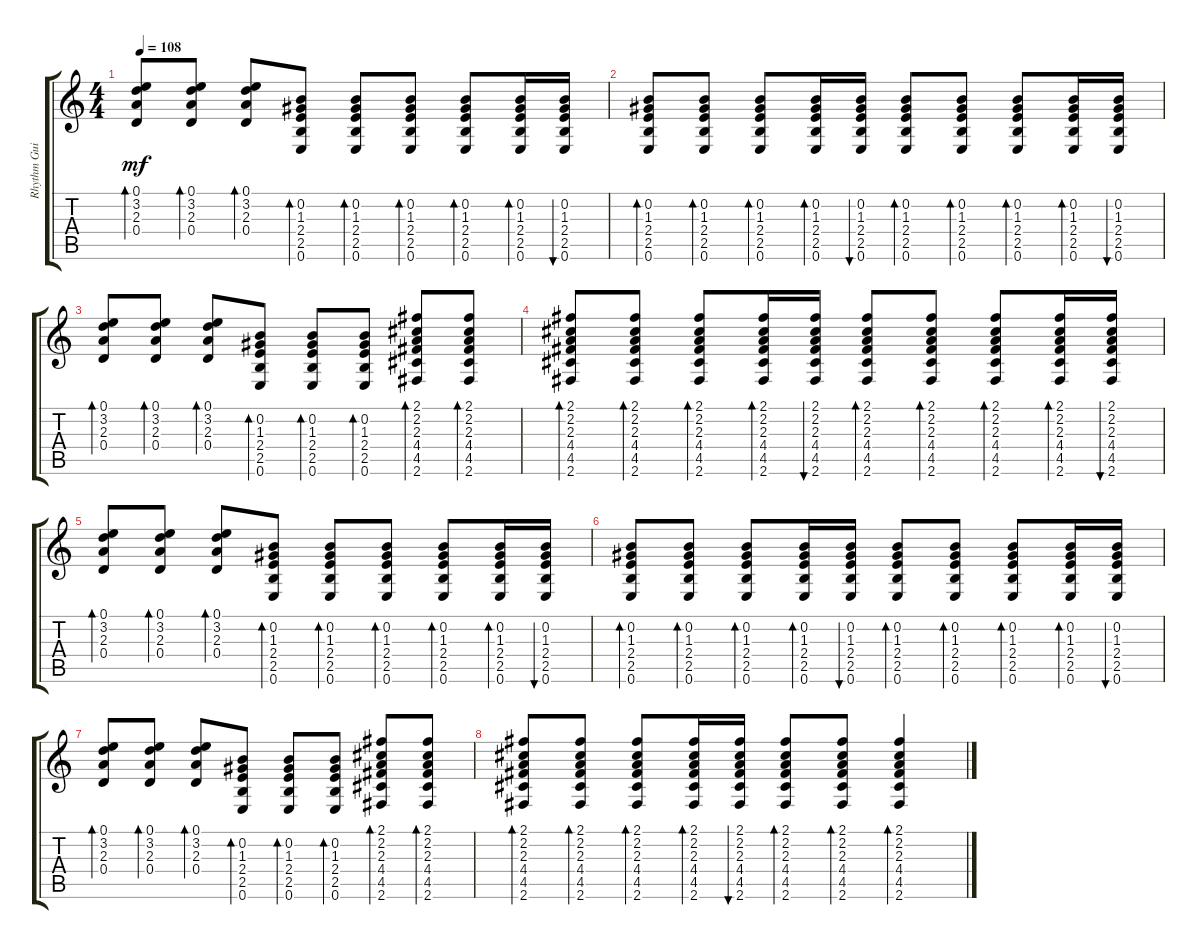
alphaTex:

\track ("Rhythm Guitar" "Rhythm Gui") {instrument overdrivenguitar}
\staff {score tabs}
\tuning (E4 B3 G3 D3 A2 E2) {hide}
\ts (4 4)
\tempo 108
\clef g2
\ks c
(0.1 3.2 2.3 0.4).8{bd 30 dy mf} (0.1 3.2 2.3 0.4).8{bd 30} (0.1 3.2 2.3 0.4).8{bd 30} (0.2 1.3 2.4 2.5 0.6).8{bd 30} (0.2 1.3 2.4 2.5 0.6).8{bd 30} (0.2 1.3 2.4 2.5 0.6).8{bd 30} (0.2 1.3 2.4 2.5 0.6).8{bd 30} (0.2 1.3 2.4 2.5 0.6).16{bd 30} (0.2 1.3 2.4 2.5 0.6).16{bu 30} |
(0.2 1.3 2.4 2.5 0.6).8{bd 30} (0.2 1.3 2.4 2.5 0.6).8{bd 30} (0.2 1.3 2.4 2.5 0.6).8{bd 30} (0.2 1.3 2.4 2.5 0.6).16{bd 30} (0.2 1.3 2.4 2.5 0.6).16{bu 30} (0.2 1.3 2.4 2.5 0.6).8{bd 30} (0.2 1.3 2.4 2.5 0.6).8{bd 30} (0.2 1.3 2.4 2.5 0.6).8{bd 30} (0.2 1.3 2.4 2.5 0.6).16{bd 30} (0.2 1.3 2.4 2.5 0.6).16{bu 30} |
(0.1 3.2 2.3 0.4).8{bd 30} (0.1 3.2 2.3 0.4).8{bd 30} (0.1 3.2 2.3 0.4).8{bd 30} (0.2 1.3 2.4 2.5 0.6).8{bd 30} (0.2 1.3 2.4 2.5 0.6).8{bd 30} (0.2 1.3 2.4 2.5 0.6).8{bd 30} (2.1 2.2 2.3 4.4 4.5 2.6).8{bd 30} (2.1 2.2 2.3 4.4 4.5 2.6).8{bd 30} |
(2.1 2.2 2.3 4.4 4.5 2.6).8{bd 30} (2.1 2.2 2.3 4.4 4.5 2.6).8{bd 30} (2.1 2.2 2.3 4.4 4.5 2.6).8{bd 30} (2.1 2.2 2.3 4.4 4.5 2.6).16{bd 30} (2.1 2.2 2.3 4.4 4.5 2.6).16{bu 30} (2.1 2.2 2.3 4.4 4.5 2.6).8{bd 30} (2.1 2.2 2.3 4.4 4.5 2.6).8{bd 30} (2.1 2.2 2.3 4.4 4.5 2.6).8{bd 30} (2.1 2.2 2.3 4.4 4.5 2.6).16{bd 30} (2.1 2.2 2.3 4.4 4.5 2.6).16{bu 30} |
(0.1 3.2 2.3 0.4).8{bd 30} (0.1 3.2 2.3 0.4).8{bd 30} (0.1 3.2 2.3 0.4).8{bd 30} (0.2 1.3 2.4 2.5 0.6).8{bd 30} (0.2 1.3 2.4 2.5 0.6).8{bd 30} (0.2 1.3 2.4 2.5 0.6).8{bd 30} (0.2 1.3 2.4 2.5 0.6).8{bd 30} (0.2 1.3 2.4 2.5 0.6).16{bd 30} (0.2 1.3 2.4 2.5 0.6).16{bu 30} |
(0.2 1.3 2.4 2.5 0.6).8{bd 30} (0.2 1.3 2.4 2.5 0.6).8{bd 30} (0.2 1.3 2.4 2.5 0.6).8{bd 30} (0.2 1.3 2.4 2.5 0.6).16{bd 30} (0.2 1.3 2.4 2.5 0.6).16{bu 30} (0.2 1.3 2.4 2.5 0.6).8{bd 30} (0.2 1.3 2.4 2.5 0.6).8{bd 30} (0.2 1.3 2.4 2.5 0.6).8{bd 30} (0.2 1.3 2.4 2.5 0.6).16{bd 30} (0.2 1.3 2.4 2.5 0.6).16{bu 30} |
(0.1 3.2 2.3 0.4).8{bd 30} (0.1 3.2 2.3 0.4).8{bd 30} (0.1 3.2 2.3 0.4).8{bd 30} (0.2 1.3 2.4 2.5 0.6).8{bd 30} (0.2 1.3 2.4 2.5 0.6).8{bd 30} (0.2 1.3 2.4 2.5 0.6).8{bd 30} (2.1 2.2 2.3 4.4 4.5 2.6).8{bd 30} (2.1 2.2 2.3 4.4 4.5 2.6).8{bd 30} |
(2.1 2.2 2.3 4.4 4.5 2.6).8{bd 30} (2.1 2.2 2.3 4.4 4.5 2.6).8{bd 30} (2.1 2.2 2.3 4.4 4.5 2.6).8{bd 30} (2.1 2.2 2.3 4.4 4.5 2.6).16{bd 30} (2.1 2.2 2.3 4.4 4.5 2.6).16{bu 30} (2.1 2.2 2.3 4.4 4.5 2.6).8{bd 30} (2.1 2.2 2.3 4.4 4.5 2.6).8{bd 30} (2.1 2.2 2.3 4.4 4.5 2.6).4{bd 30}
